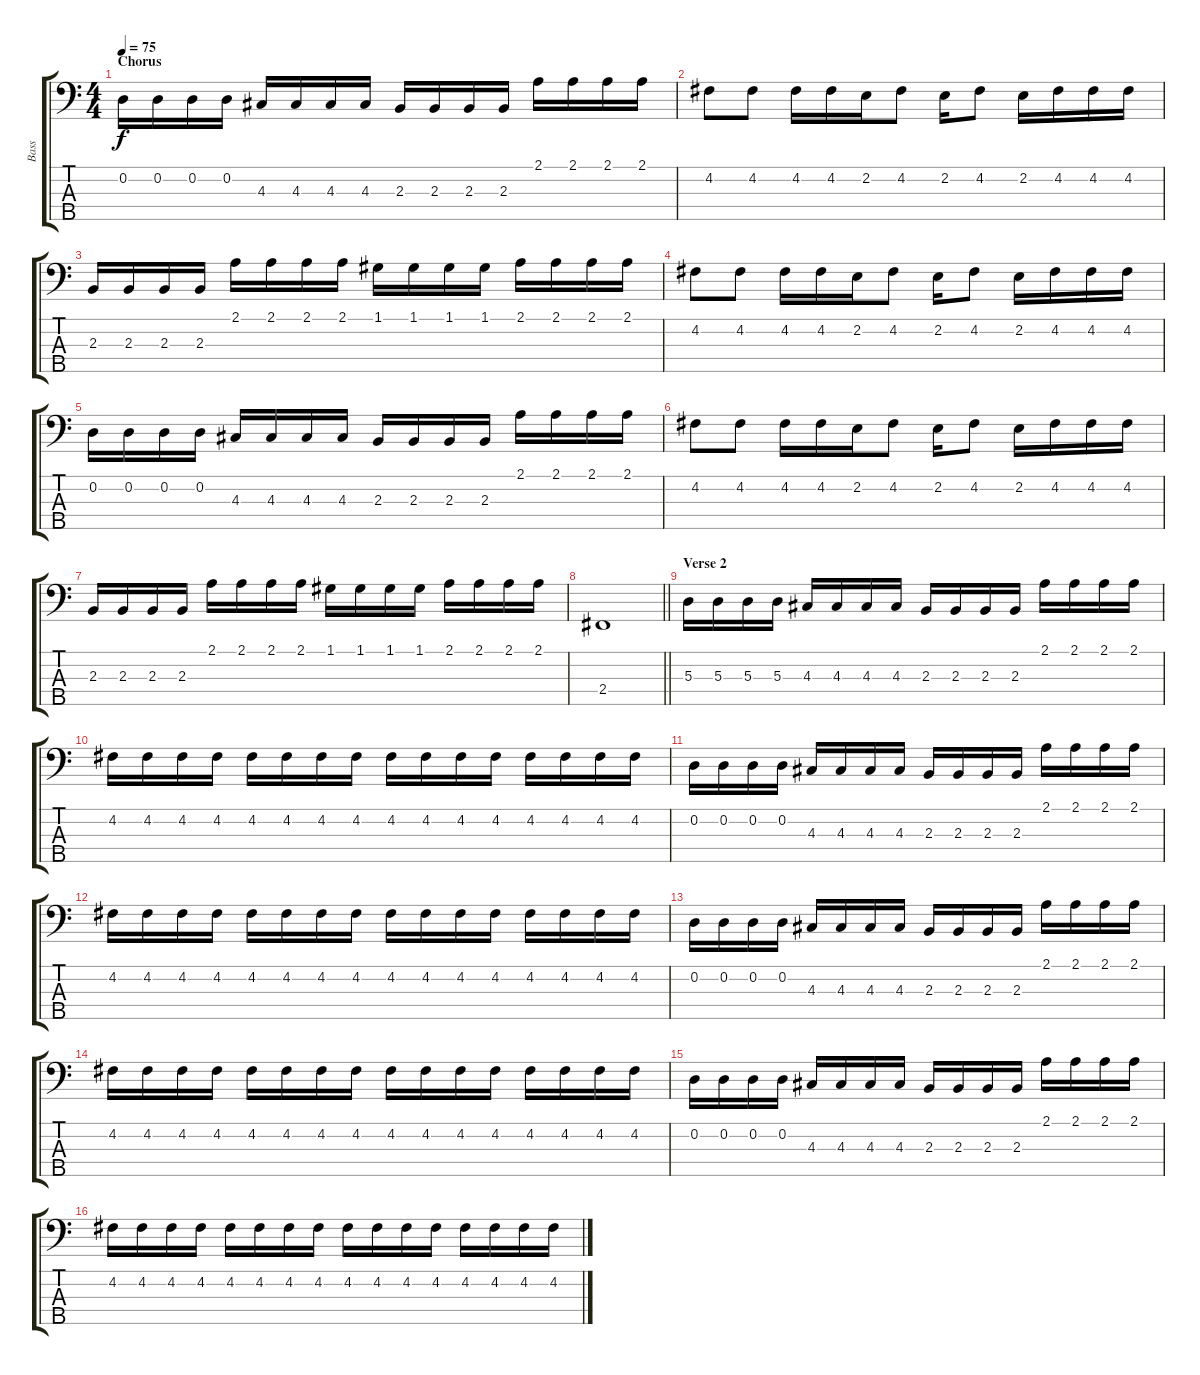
\track ("Bass" "Bass") {instrument electricbasspick}
\staff {score tabs}
\tuning (G2 D2 A1 E1 B0) {hide}
\ts (4 4)
\section ("" "Chorus")
\tempo 75
\clef f4
\ks c
0.2.16{dy f} 0.2.16 0.2.16 0.2.16 4.3.16 4.3.16 4.3.16 4.3.16 2.3.16 2.3.16 2.3.16 2.3.16 2.1.16 2.1.16 2.1.16 2.1.16 |
4.2.8 4.2.8 4.2.16 4.2.16 2.2.16 4.2.8 2.2.16 4.2.8 2.2.16 4.2.16 4.2.16 4.2.16 |
2.3.16 2.3.16 2.3.16 2.3.16 2.1.16 2.1.16 2.1.16 2.1.16 1.1.16 1.1.16 1.1.16 1.1.16 2.1.16 2.1.16 2.1.16 2.1.16 |
4.2.8 4.2.8 4.2.16 4.2.16 2.2.16 4.2.8 2.2.16 4.2.8 2.2.16 4.2.16 4.2.16 4.2.16 |
0.2.16 0.2.16 0.2.16 0.2.16 4.3.16 4.3.16 4.3.16 4.3.16 2.3.16 2.3.16 2.3.16 2.3.16 2.1.16 2.1.16 2.1.16 2.1.16 |
4.2.8 4.2.8 4.2.16 4.2.16 2.2.16 4.2.8 2.2.16 4.2.8 2.2.16 4.2.16 4.2.16 4.2.16 |
2.3.16 2.3.16 2.3.16 2.3.16 2.1.16 2.1.16 2.1.16 2.1.16 1.1.16 1.1.16 1.1.16 1.1.16 2.1.16 2.1.16 2.1.16 2.1.16 |
\barLineRight lightlight
2.4.1 |
\section ("" "Verse 2")
5.3.16{instrument electricbassfinger} 5.3.16 5.3.16 5.3.16 4.3.16 4.3.16 4.3.16 4.3.16 2.3.16 2.3.16 2.3.16 2.3.16 2.1.16 2.1.16 2.1.16 2.1.16 |
4.2.16 4.2.16 4.2.16 4.2.16 4.2.16 4.2.16 4.2.16 4.2.16 4.2.16 4.2.16 4.2.16 4.2.16 4.2.16 4.2.16 4.2.16 4.2.16 |
0.2.16 0.2.16 0.2.16 0.2.16 4.3.16 4.3.16 4.3.16 4.3.16 2.3.16 2.3.16 2.3.16 2.3.16 2.1.16 2.1.16 2.1.16 2.1.16 |
4.2.16 4.2.16 4.2.16 4.2.16 4.2.16 4.2.16 4.2.16 4.2.16 4.2.16 4.2.16 4.2.16 4.2.16 4.2.16 4.2.16 4.2.16 4.2.16 |
0.2.16 0.2.16 0.2.16 0.2.16 4.3.16 4.3.16 4.3.16 4.3.16 2.3.16 2.3.16 2.3.16 2.3.16 2.1.16 2.1.16 2.1.16 2.1.16 |
4.2.16 4.2.16 4.2.16 4.2.16 4.2.16 4.2.16 4.2.16 4.2.16 4.2.16 4.2.16 4.2.16 4.2.16 4.2.16 4.2.16 4.2.16 4.2.16 |
0.2.16 0.2.16 0.2.16 0.2.16 4.3.16 4.3.16 4.3.16 4.3.16 2.3.16 2.3.16 2.3.16 2.3.16 2.1.16 2.1.16 2.1.16 2.1.16 |
4.2.16 4.2.16 4.2.16 4.2.16 4.2.16 4.2.16 4.2.16 4.2.16 4.2.16 4.2.16 4.2.16 4.2.16 4.2.16 4.2.16 4.2.16 4.2.16
